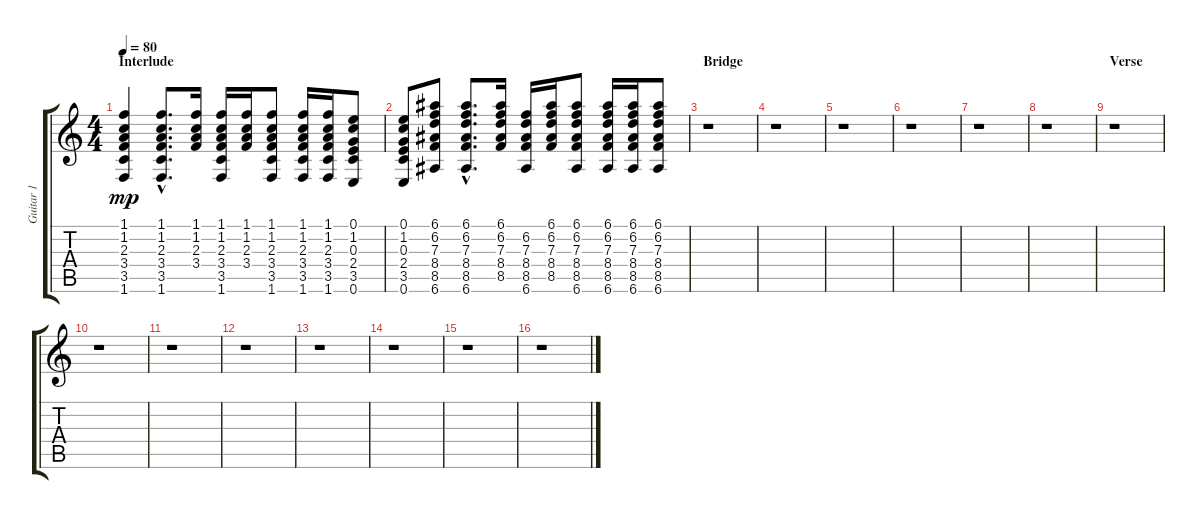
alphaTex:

\track ("Guitar 1" "Guitar 1") {instrument acousticguitarsteel}
\staff {score tabs}
\tuning (E4 B3 G3 D3 A2 E2) {hide}
\ts (4 4)
\section ("" "Interlude")
\tempo 80
\clef g2
\ks c
(1.1 1.2 2.3 3.4 3.5 1.6).4{dy mp} (1.1{hac} 1.2{hac} 2.3{hac} 3.4{hac} 3.5{hac} 1.6{hac}).8{d} (1.1 1.2 2.3 3.4).16 (1.1 1.2 2.3 3.4 3.5 1.6).16 (1.1 1.2 2.3 3.4).16 (1.1 1.2 2.3 3.4 3.5 1.6).8 (1.1 1.2 2.3 3.4 3.5 1.6).16 (1.1 1.2 2.3 3.4 3.5 1.6).16 (0.1 1.2 0.3 2.4 3.5 0.6).8 |
(0.1 1.2 0.3 2.4 3.5 0.6).8 (6.1 6.2 7.3 8.4 8.5 6.6).8 (6.1{hac} 6.2{hac} 7.3{hac} 8.4{hac} 8.5{hac} 6.6{hac}).8{d} (6.1 6.2 7.3 8.4 8.5).16 (6.2 7.3 8.4 8.5 6.6).16 (6.1 6.2 7.3 8.4 8.5).16 (6.1 6.2 7.3 8.4 8.5 6.6).8 (6.1 6.2 7.3 8.4 8.5 6.6).16 (6.1 6.2 7.3 8.4 8.5 6.6).16 (6.1 6.2 7.3 8.4 8.5 6.6).8 |
\section ("" "Bridge")
r.1 |
r.1 |
r.1 |
r.1 |
r.1 |
r.1 |
\section ("" "Verse")
r.1 |
r.1 |
r.1 |
r.1 |
r.1 |
r.1 |
r.1 |
r.1
